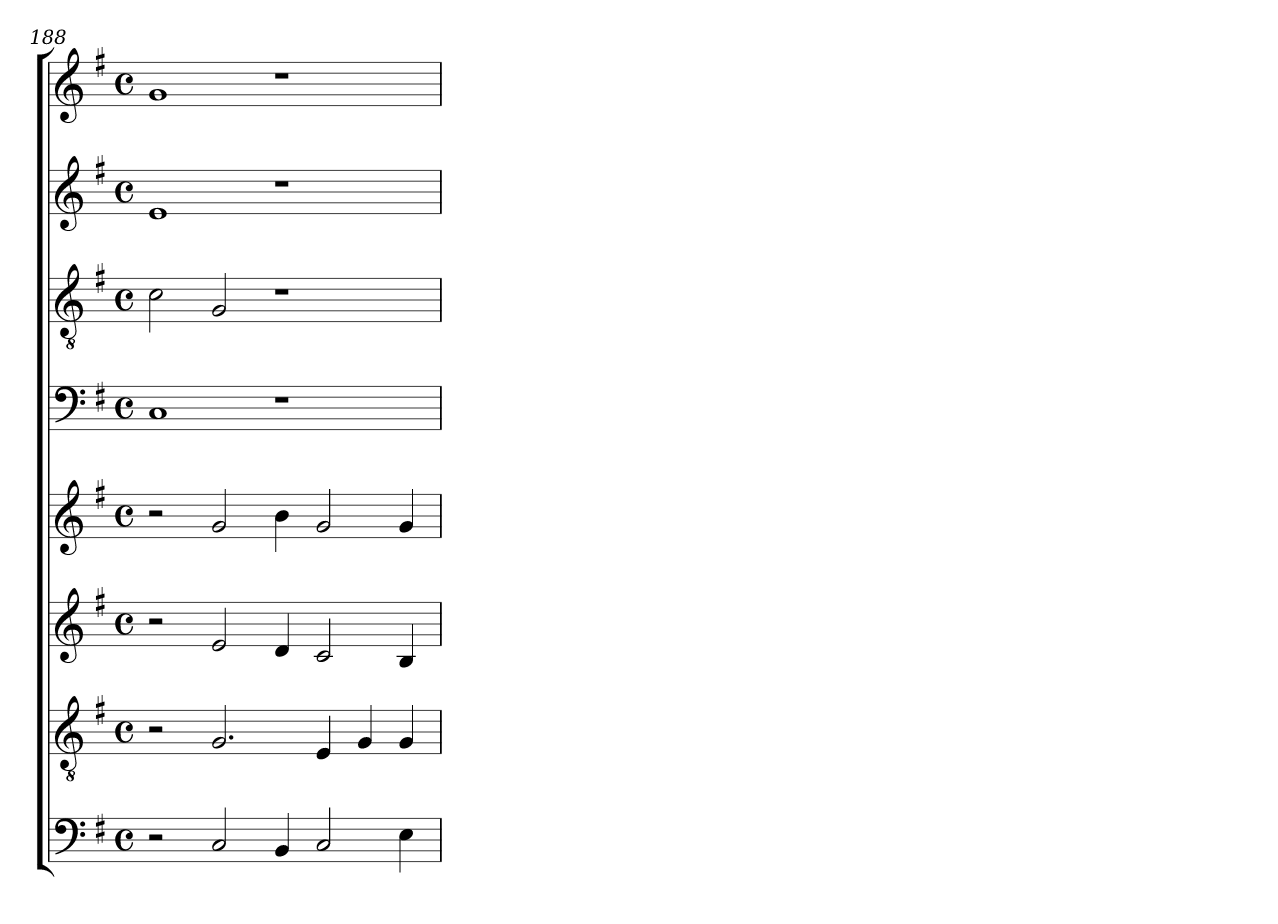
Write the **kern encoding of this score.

**kern	**kern	**kern	**kern	**kern	**kern	**kern	**kern
*part8	*part7	*part6	*part5	*part4	*part3	*part2	*part1
*staff8	*staff7	*staff6	*staff5	*staff4	*staff3	*staff2	*staff1
!!LO:LB:g=z
*clefF4	*clefGv2	*clefG2	*clefG2	*clefF4	*clefGv2	*clefG2	*clefG2
*k[f#]	*k[f#]	*k[f#]	*k[f#]	*k[f#]	*k[f#]	*k[f#]	*k[f#]
*G:	*G:	*G:	*G:	*G:	*G:	*G:	*G:
*M4/4	*M4/4	*M4/4	*M4/4	*M4/4	*M4/4	*M4/4	*M4/4
*met(c)	*met(c)	*met(c)	*met(c)	*met(c)	*met(c)	*met(c)	*met(c)
=188	=188	=188	=188	=188	=188	=188	=188
2r	2r	2r	2r	1C	2c\	1e	1g
2C/	2.G/	2e/	2g/	.	2G/	.	.
4BB/	.	4d/	4b\	1r	1r	1r	1r
2C/	4E/	2c/	2g/	.	.	.	.
.	4G/	.	.	.	.	.	.
4E\	4G/	4B/	4g/	.	.	.	.
=	=	=	=	=	=	=	=
*-	*-	*-	*-	*-	*-	*-	*-
